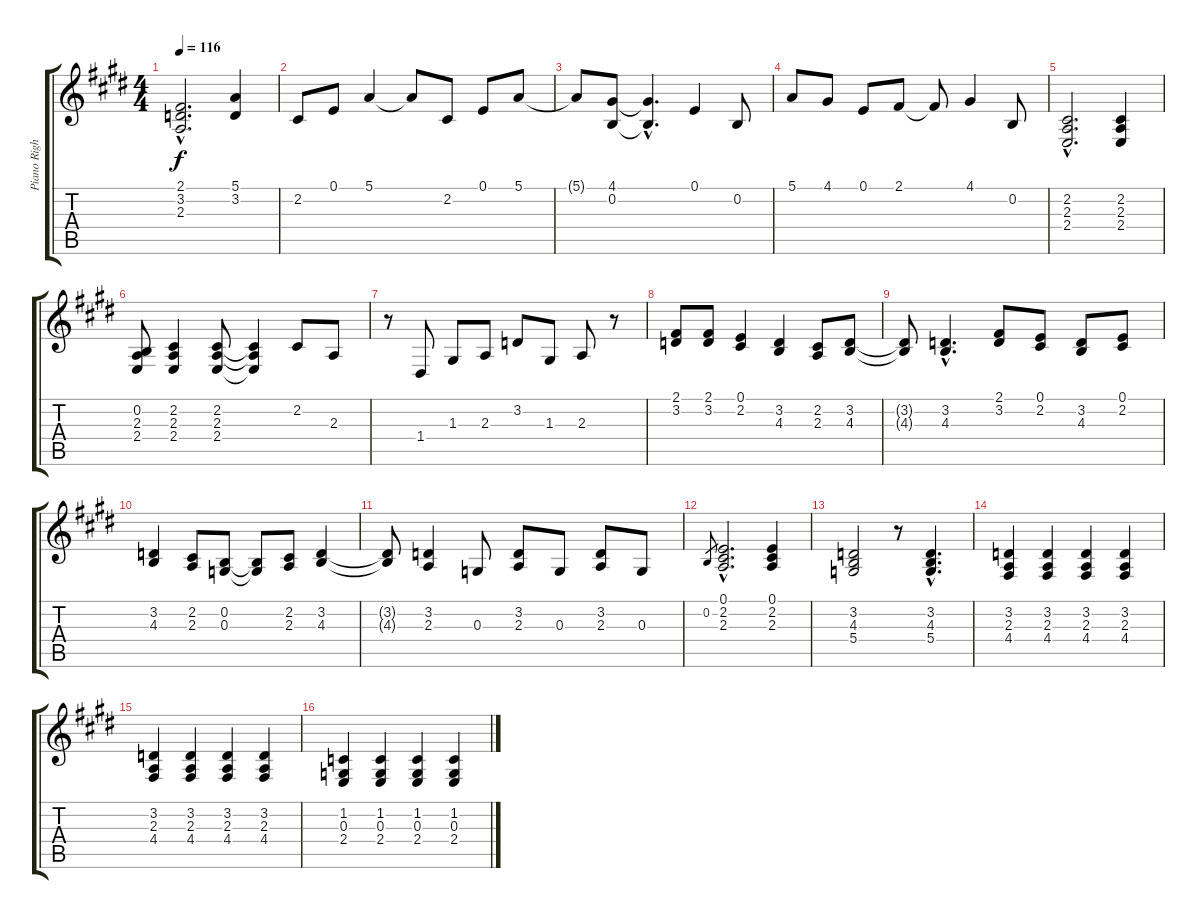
\track ("Piano Right Hand" "Piano Righ") {instrument acousticgrandpiano}
\staff {score tabs}
\tuning (E4 B3 G3 D3 A2 E2) {hide}
\ts (4 4)
\tempo 116
\clef g2
\ks e
(2.1{hac} 3.2{hac} 2.3{hac}).2{d dy f} (5.1 3.2).4 |
2.2.8 0.1.8 5.1.4 5.1{t}.8 2.2.8 0.1.8 5.1.8 |
5.1{t}.8 (4.1 0.2).8 (4.1{hac t} 0.2{hac t}).4{d} 0.1.4 0.2.8 |
5.1.8 4.1.8 0.1.8 2.1.8 2.1{t}.8 4.1.4 0.2.8 |
(2.2{hac} 2.3{hac} 2.4{hac}).2{d} (2.2 2.3 2.4).4 |
(0.2 2.3 2.4).8 (2.2 2.3 2.4).4 (2.2 2.3 2.4).8 (2.2{t} 2.3{t} 2.4{t}).4 2.2.8 2.3.8 |
r.8 1.4.8 1.3.8 2.3.8 3.2.8 1.3.8 2.3.8 r.8 |
(2.1 3.2).8 (2.1 3.2).8 (0.1 2.2).4 (3.2 4.3).4 (2.2 2.3).8 (3.2 4.3).8 |
(3.2{t} 4.3{t}).8 (3.2{hac} 4.3{hac}).4{d} (2.1 3.2).8 (0.1 2.2).8 (3.2 4.3).8 (0.1 2.2).8 |
(3.2 4.3).4 (2.2 2.3).8 (0.2 0.3).8 (0.2{t} 0.3{t}).8 (2.2 2.3).8 (3.2 4.3).4 |
(3.2{t} 4.3{t}).8 (3.2 2.3).4 0.3.8 (3.2 2.3).8 0.3.8 (3.2 2.3).8 0.3.8 |
0.2.8{gr} (0.1{hac} 2.2{hac} 2.3{hac}).2{d} (0.1 2.2 2.3).4 |
(3.2 4.3 5.4).2 r.8 (3.2{hac} 4.3{hac} 5.4{hac}).4{d} |
(3.2 2.3 4.4).4 (3.2 2.3 4.4).4 (3.2 2.3 4.4).4 (3.2 2.3 4.4).4 |
(3.2 2.3 4.4).4 (3.2 2.3 4.4).4 (3.2 2.3 4.4).4 (3.2 2.3 4.4).4 |
(1.2 0.3 2.4).4 (1.2 0.3 2.4).4 (1.2 0.3 2.4).4 (1.2 0.3 2.4).4
